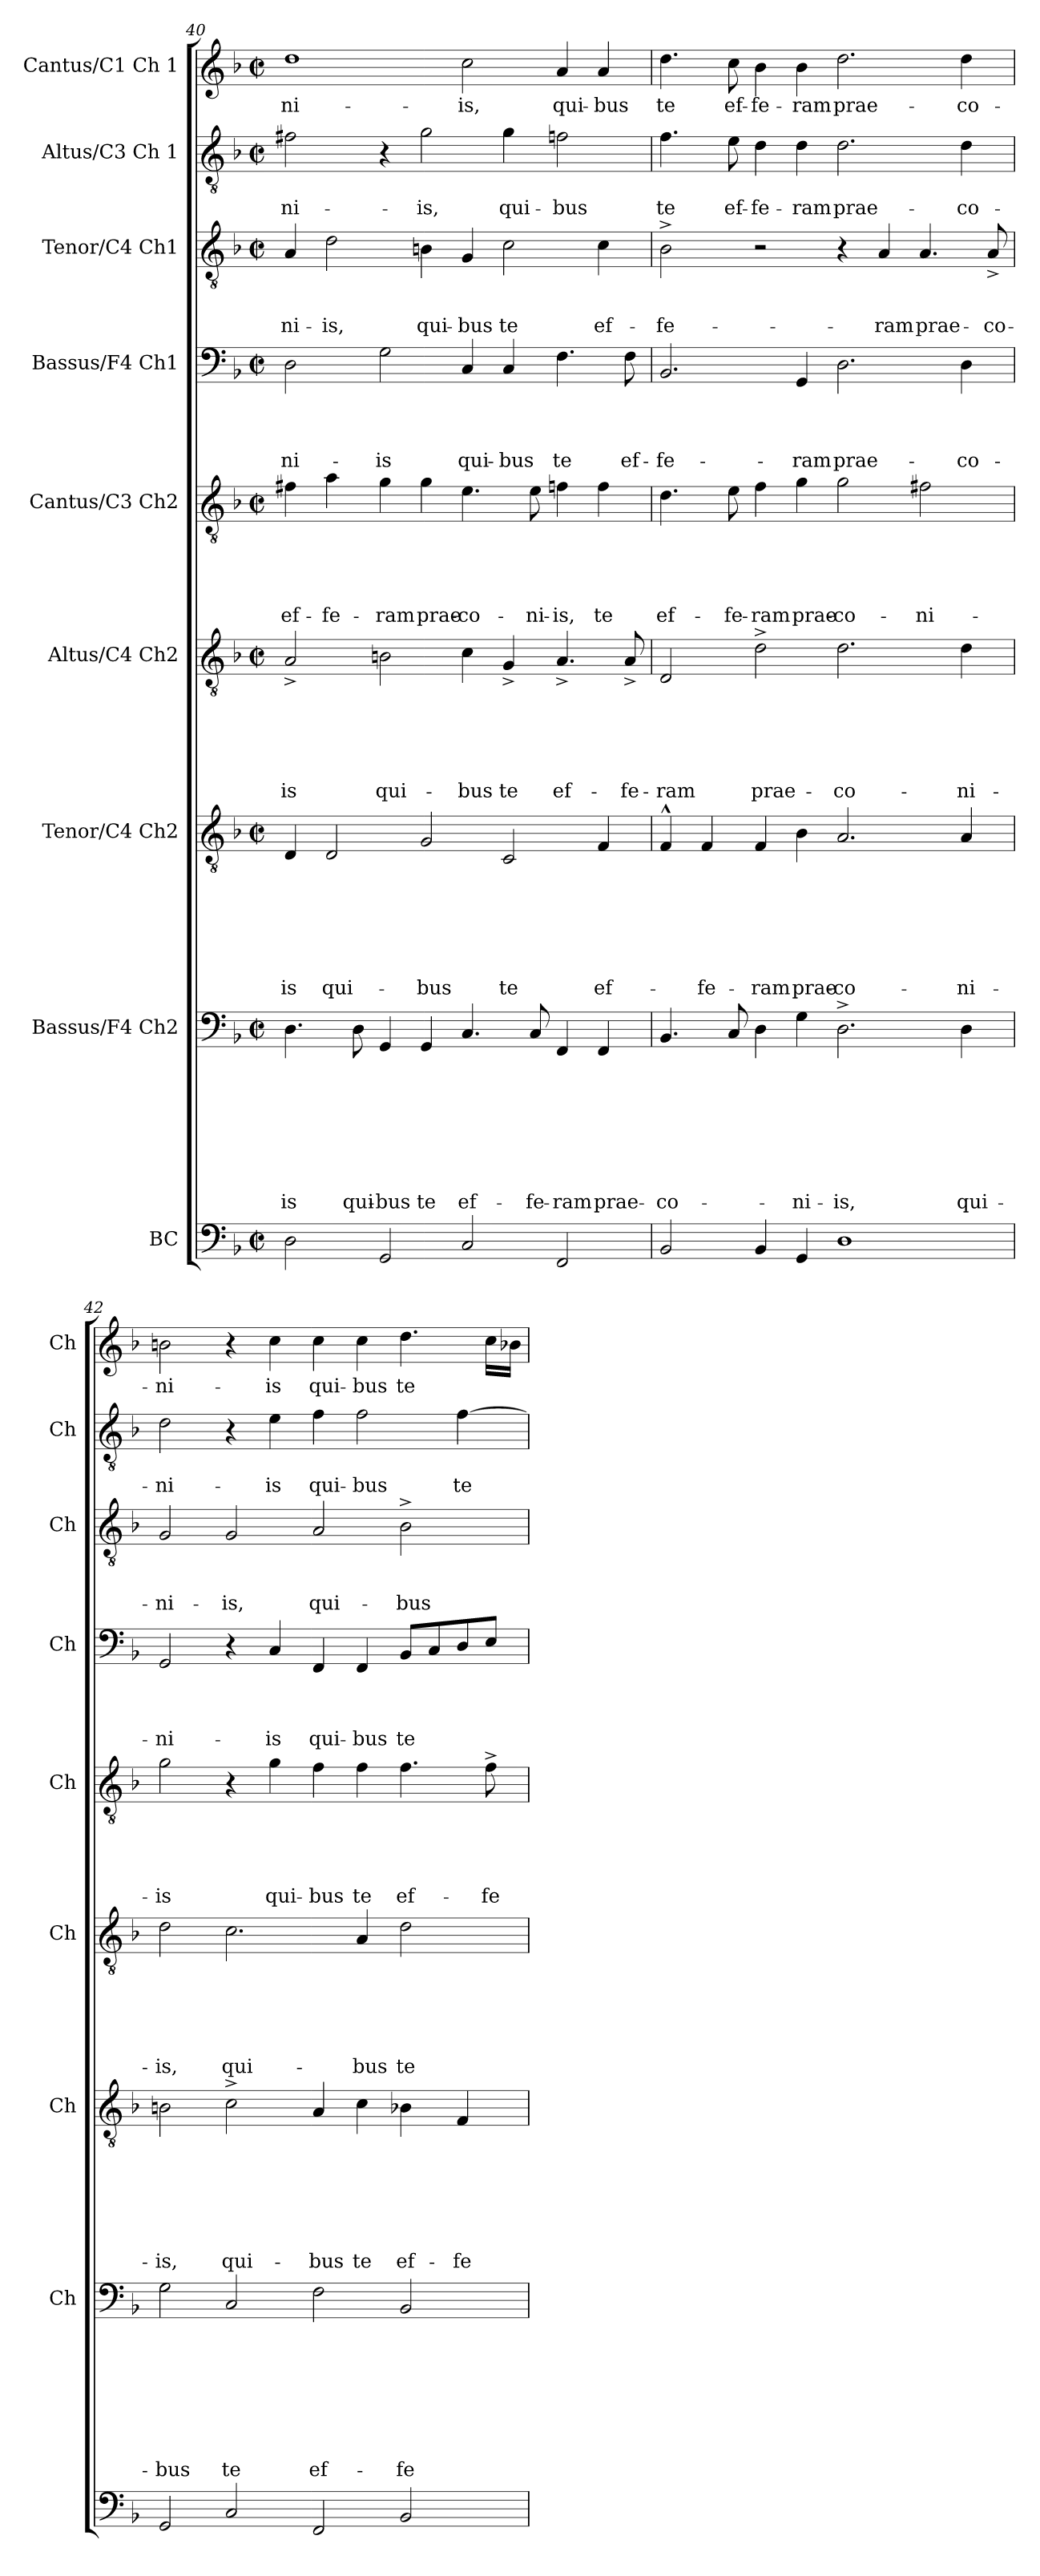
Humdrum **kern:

**kern	**kern	**text	**text	**text	**text	**text	**text	**text	**text	**kern	**text	**text	**text	**text	**text	**text	**text	**kern	**text	**text	**text	**text	**text	**text	**kern	**text	**text	**text	**text	**text	**kern	**text	**text	**text	**text	**kern	**text	**text	**text	**kern	**text	**text	**kern	**text
*part9	*part8	*part8	*part8	*part8	*part8	*part8	*part8	*part8	*part8	*part7	*part7	*part7	*part7	*part7	*part7	*part7	*part7	*part6	*part6	*part6	*part6	*part6	*part6	*part6	*part5	*part5	*part5	*part5	*part5	*part5	*part4	*part4	*part4	*part4	*part4	*part3	*part3	*part3	*part3	*part2	*part2	*part2	*part1	*part1
*staff9	*staff8	*staff8	*staff8	*staff8	*staff8	*staff8	*staff8	*staff8	*staff8	*staff7	*staff7	*staff7	*staff7	*staff7	*staff7	*staff7	*staff7	*staff6	*staff6	*staff6	*staff6	*staff6	*staff6	*staff6	*staff5	*staff5	*staff5	*staff5	*staff5	*staff5	*staff4	*staff4	*staff4	*staff4	*staff4	*staff3	*staff3	*staff3	*staff3	*staff2	*staff2	*staff2	*staff1	*staff1
*I"BC	*I"Bassus/F4 Ch2	*	*	*	*	*	*	*	*	*I"Tenor/C4 Ch2	*	*	*	*	*	*	*	*I"Altus/C4 Ch2	*	*	*	*	*	*	*I"Cantus/C3 Ch2	*	*	*	*	*	*I"Bassus/F4 Ch1	*	*	*	*	*I"Tenor/C4 Ch1	*	*	*	*I"Altus/C3 Ch 1	*	*	*I"Cantus/C1 Ch 1	*
*	*I'Ch	*	*	*	*	*	*	*	*	*I'Ch	*	*	*	*	*	*	*	*I'Ch	*	*	*	*	*	*	*I'Ch	*	*	*	*	*	*I'Ch	*	*	*	*	*I'Ch	*	*	*	*I'Ch	*	*	*I'Ch	*
*clefF4	*clefF4	*	*	*	*	*	*	*	*	*clefGv2	*	*	*	*	*	*	*	*clefGv2	*	*	*	*	*	*	*clefGv2	*	*	*	*	*	*clefF4	*	*	*	*	*clefGv2	*	*	*	*clefGv2	*	*	*clefG2	*
*k[b-]	*k[b-]	*	*	*	*	*	*	*	*	*k[b-]	*	*	*	*	*	*	*	*k[b-]	*	*	*	*	*	*	*k[b-]	*	*	*	*	*	*k[b-]	*	*	*	*	*k[b-]	*	*	*	*k[b-]	*	*	*k[b-]	*
*F:	*F:	*	*	*	*	*	*	*	*	*F:	*	*	*	*	*	*	*	*F:	*	*	*	*	*	*	*F:	*	*	*	*	*	*F:	*	*	*	*	*F:	*	*	*	*F:	*	*	*F:	*
*M2/2	*M2/2	*	*	*	*	*	*	*	*	*M2/2	*	*	*	*	*	*	*	*M2/2	*	*	*	*	*	*	*M2/2	*	*	*	*	*	*M2/2	*	*	*	*	*M2/2	*	*	*	*M2/2	*	*	*M2/2	*
*met(c|)	*met(c|)	*	*	*	*	*	*	*	*	*met(c|)	*	*	*	*	*	*	*	*met(c|)	*	*	*	*	*	*	*met(c|)	*	*	*	*	*	*met(c|)	*	*	*	*	*met(c|)	*	*	*	*met(c|)	*	*	*met(c|)	*
=40	=40	=40	=40	=40	=40	=40	=40	=40	=40	=40	=40	=40	=40	=40	=40	=40	=40	=40	=40	=40	=40	=40	=40	=40	=40	=40	=40	=40	=40	=40	=40	=40	=40	=40	=40	=40	=40	=40	=40	=40	=40	=40	=40	=40
!	!	!	!	!	!	!	!	!	!LO:LY:b	!	!	!	!	!	!	!	!LO:LY:b	!	!	!	!	!	!	!LO:LY:b	!	!	!	!	!	!LO:LY:b	!	!	!	!	!LO:LY:b	!	!	!	!LO:LY:b	!	!	!LO:LY:b	!	!LO:LY:b
2D\	4.D\	.	.	.	.	.	.	.	-is	4D/	.	.	.	.	.	.	-is	2A^</	.	.	.	.	.	-is	4f#X\	.	.	.	.	ef-	2D\	.	.	.	-ni-	4A/	.	.	-ni-	2f#X\	.	-ni-	1dd	-ni-
!	!	!	!	!	!	!	!	!	!	!	!	!	!	!	!	!	!LO:LY:b	!	!	!	!	!	!	!	!	!	!	!	!	!LO:LY:b	!	!	!	!	!	!	!	!	!LO:LY:b	!	!	!	!	!
.	.	.	.	.	.	.	.	.	.	2D/	.	.	.	.	.	.	qui-	.	.	.	.	.	.	.	4a\	.	.	.	.	-fe-	.	.	.	.	.	2d\	.	.	-is,	.	.	.	.	.
!	!	!	!	!	!	!	!	!	!LO:LY:b	!	!	!	!	!	!	!	!	!	!	!	!	!	!	!	!	!	!	!	!	!	!	!	!	!	!	!	!	!	!	!	!	!	!	!
.	8D\	.	.	.	.	.	.	.	qui-	.	.	.	.	.	.	.	.	.	.	.	.	.	.	.	.	.	.	.	.	.	.	.	.	.	.	.	.	.	.	.	.	.	.	.
!	!	!	!	!	!	!	!	!	!LO:LY:b:rj	!	!	!	!	!	!	!	!	!	!	!	!	!	!	!LO:LY:b	!	!	!	!	!	!LO:LY:b	!	!	!	!	!LO:LY:b	!	!	!	!	!	!	!	!	!
2GG/	4GG/	.	.	.	.	.	.	.	-bus	.	.	.	.	.	.	.	.	2Bn\	.	.	.	.	.	qui-	4g\	.	.	.	.	-ram	2G\	.	.	.	-is	.	.	.	.	4r	.	.	.	.
!	!	!	!	!	!	!	!	!	!LO:LY:b	!	!	!	!	!	!	!	!LO:LY:b	!	!	!	!	!	!	!	!	!	!	!	!	!LO:LY:b	!	!	!	!	!	!	!	!	!LO:LY:b	!	!	!LO:LY:b	!	!
.	4GG/	.	.	.	.	.	.	.	te	2G/	.	.	.	.	.	.	-bus	.	.	.	.	.	.	.	4g\	.	.	.	.	prae-	.	.	.	.	.	4Bn\	.	.	qui-	2g\	.	-is,	.	.
!	!	!	!	!	!	!	!	!	!LO:LY:b	!	!	!	!	!	!	!	!	!	!	!	!	!	!	!LO:LY:b	!	!	!	!	!	!LO:LY:b:rj	!	!	!	!	!LO:LY:b	!	!	!	!LO:LY:b	!	!	!	!	!LO:LY:b
2C/	4.C/	.	.	.	.	.	.	.	ef-	.	.	.	.	.	.	.	.	4c\	.	.	.	.	.	-bus	4.e\	.	.	.	.	-co-	4C/	.	.	.	qui-	4G/	.	.	-bus	.	.	.	2cc\	-is,
!	!	!	!	!	!	!	!	!	!	!	!	!	!	!	!	!	!LO:LY:b	!	!	!	!	!	!	!LO:LY:b	!	!	!	!	!	!	!	!	!	!	!LO:LY:b	!	!	!	!LO:LY:b	!	!	!LO:LY:b	!	!
.	.	.	.	.	.	.	.	.	.	2C/	.	.	.	.	.	.	te	4G^</	.	.	.	.	.	te	.	.	.	.	.	.	4C/	.	.	.	-bus	2c\	.	.	te	4g\	.	qui-	.	.
!	!	!	!	!	!	!	!	!	!LO:LY:b	!	!	!	!	!	!	!	!	!	!	!	!	!	!	!	!	!	!	!	!	!LO:LY:b	!	!	!	!	!	!	!	!	!	!	!	!	!	!
.	8C/	.	.	.	.	.	.	.	-fe-	.	.	.	.	.	.	.	.	.	.	.	.	.	.	.	8e\	.	.	.	.	-ni-	.	.	.	.	.	.	.	.	.	.	.	.	.	.
!	!	!	!	!	!	!	!	!	!LO:LY:b	!	!	!	!	!	!	!	!	!	!	!	!	!	!	!LO:LY:b	!	!	!	!	!	!LO:LY:b	!	!	!	!	!LO:LY:b	!	!	!	!	!	!	!LO:LY:b	!	!LO:LY:b
2FF/	4FF/	.	.	.	.	.	.	.	-ram	.	.	.	.	.	.	.	.	4.A^</	.	.	.	.	.	ef-	4fn\	.	.	.	.	-is,	4.F\	.	.	.	te	.	.	.	.	2fn\	.	-bus	4a/	qui-
!	!	!	!	!	!	!	!	!	!LO:LY:b	!	!	!	!	!	!	!	!LO:LY:b	!	!	!	!	!	!	!	!	!	!	!	!	!LO:LY:b	!	!	!	!	!	!	!	!	!LO:LY:b	!	!	!	!	!LO:LY:b
.	4FF/	.	.	.	.	.	.	.	prae-	4F/	.	.	.	.	.	.	ef-	.	.	.	.	.	.	.	4f\	.	.	.	.	te	.	.	.	.	.	4c\	.	.	ef-	.	.	.	4a/	-bus
!	!	!	!	!	!	!	!	!	!	!	!	!	!	!	!	!	!	!	!	!	!	!	!	!LO:LY:b	!	!	!	!	!	!	!	!	!	!	!LO:LY:b	!	!	!	!	!	!	!	!	!
.	.	.	.	.	.	.	.	.	.	.	.	.	.	.	.	.	.	8A^</	.	.	.	.	.	-fe-	.	.	.	.	.	.	8F\	.	.	.	ef-	.	.	.	.	.	.	.	.	.
!!LO:PB:g=z
=41	=41	=41	=41	=41	=41	=41	=41	=41	=41	=41	=41	=41	=41	=41	=41	=41	=41	=41	=41	=41	=41	=41	=41	=41	=41	=41	=41	=41	=41	=41	=41	=41	=41	=41	=41	=41	=41	=41	=41	=41	=41	=41	=41	=41
!	!	!	!	!	!	!	!	!	!LO:LY:b	!	!	!	!	!	!	!	!	!	!	!	!	!	!	!LO:LY:b	!	!	!	!	!	!LO:LY:b	!	!	!	!	!LO:LY:b	!	!	!	!LO:LY:b	!	!	!LO:LY:b	!	!LO:LY:b
2BB-/	4.BB-/	.	.	.	.	.	.	.	-co-	4F^^</	.	.	.	.	.	.	.	2D/	.	.	.	.	.	-ram	4.d\	.	.	.	.	ef-	2.BB-/	.	.	.	-fe-	2B-^>\	.	.	-fe-	4.f\	.	te	4.dd\	te
!	!	!	!	!	!	!	!	!	!	!	!	!	!	!	!	!	!LO:LY:b	!	!	!	!	!	!	!	!	!	!	!	!	!	!	!	!	!	!	!	!	!	!	!	!	!	!	!
.	.	.	.	.	.	.	.	.	.	4F/	.	.	.	.	.	.	-fe-	.	.	.	.	.	.	.	.	.	.	.	.	.	.	.	.	.	.	.	.	.	.	.	.	.	.	.
!	!	!	!	!	!	!	!	!	!	!	!	!	!	!	!	!	!	!	!	!	!	!	!	!	!	!	!	!	!	!LO:LY:b	!	!	!	!	!	!	!	!	!	!	!	!LO:LY:b	!	!LO:LY:b
.	8C/	.	.	.	.	.	.	.	.	.	.	.	.	.	.	.	.	.	.	.	.	.	.	.	8e\	.	.	.	.	-fe-	.	.	.	.	.	.	.	.	.	8e\	.	ef-	8cc\	ef-
!	!	!	!	!	!	!	!	!	!	!	!	!	!	!	!	!	!LO:LY:b	!	!	!	!	!	!	!LO:LY:b	!	!	!	!	!	!LO:LY:b	!	!	!	!	!	!	!	!	!	!	!	!LO:LY:b	!	!LO:LY:b
4BB-/	4D\	.	.	.	.	.	.	.	.	4F/	.	.	.	.	.	.	-ram	2d^>\	.	.	.	.	.	prae-	4f\	.	.	.	.	-ram	.	.	.	.	.	2r	.	.	.	4d\	.	-fe-	4b-\	-fe-
!	!	!	!	!	!	!	!	!	!LO:LY:b	!	!	!	!	!	!	!	!LO:LY:b	!	!	!	!	!	!	!	!	!	!	!	!	!LO:LY:b	!	!	!	!	!LO:LY:b	!	!	!	!	!	!	!LO:LY:b	!	!LO:LY:b
4GG/	4G\	.	.	.	.	.	.	.	-ni-	4B-\	.	.	.	.	.	.	prae-	.	.	.	.	.	.	.	4g\	.	.	.	.	prae-	4GG/	.	.	.	-ram	.	.	.	.	4d\	.	-ram	4b-\	-ram
!	!	!	!	!	!	!	!	!	!LO:LY:b	!	!	!	!	!	!	!	!LO:LY:b:rj	!	!	!	!	!	!	!LO:LY:b	!	!	!	!	!	!LO:LY:b:rj	!	!	!	!	!LO:LY:b:rj	!	!	!	!	!	!	!LO:LY:b:rj	!	!LO:LY:b:rj
1D	2.D^>\	.	.	.	.	.	.	.	-is,	2.A/	.	.	.	.	.	.	-co-	2.d\	.	.	.	.	.	-co-	2g\	.	.	.	.	-co-	2.D\	.	.	.	prae-	4r	.	.	.	2.d\	.	prae-	2.dd\	prae-
!	!	!	!	!	!	!	!	!	!	!	!	!	!	!	!	!	!	!	!	!	!	!	!	!	!	!	!	!	!	!	!	!	!	!	!	!	!	!	!LO:LY:b	!	!	!	!	!
.	.	.	.	.	.	.	.	.	.	.	.	.	.	.	.	.	.	.	.	.	.	.	.	.	.	.	.	.	.	.	.	.	.	.	.	4A/	.	.	-ram	.	.	.	.	.
!	!	!	!	!	!	!	!	!	!	!	!	!	!	!	!	!	!	!	!	!	!	!	!	!	!	!	!	!	!	!LO:LY:b	!	!	!	!	!	!	!	!	!LO:LY:b:rj	!	!	!	!	!
.	.	.	.	.	.	.	.	.	.	.	.	.	.	.	.	.	.	.	.	.	.	.	.	.	2f#X\	.	.	.	.	-ni-	.	.	.	.	.	4.A/	.	.	prae-	.	.	.	.	.
!	!	!	!	!	!	!	!	!	!LO:LY:b	!	!	!	!	!	!	!	!LO:LY:b	!	!	!	!	!	!	!LO:LY:b	!	!	!	!	!	!	!	!	!	!	!LO:LY:b	!	!	!	!	!	!	!LO:LY:b	!	!LO:LY:b
.	4D\	.	.	.	.	.	.	.	qui-	4A/	.	.	.	.	.	.	-ni-	4d\	.	.	.	.	.	-ni-	.	.	.	.	.	.	4D\	.	.	.	-co-	.	.	.	.	4d\	.	-co-	4dd\	-co-
!	!	!	!	!	!	!	!	!	!	!	!	!	!	!	!	!	!	!	!	!	!	!	!	!	!	!	!	!	!	!	!	!	!	!	!	!	!	!	!LO:LY:b	!	!	!	!	!
.	.	.	.	.	.	.	.	.	.	.	.	.	.	.	.	.	.	.	.	.	.	.	.	.	.	.	.	.	.	.	.	.	.	.	.	8A^</	.	.	-co-	.	.	.	.	.
=42	=42	=42	=42	=42	=42	=42	=42	=42	=42	=42	=42	=42	=42	=42	=42	=42	=42	=42	=42	=42	=42	=42	=42	=42	=42	=42	=42	=42	=42	=42	=42	=42	=42	=42	=42	=42	=42	=42	=42	=42	=42	=42	=42	=42
!	!	!	!	!	!	!	!	!	!LO:LY:b	!	!	!	!	!	!	!	!LO:LY:b	!	!	!	!	!	!	!LO:LY:b	!	!	!	!	!	!LO:LY:b	!	!	!	!	!LO:LY:b	!	!	!	!LO:LY:b	!	!	!LO:LY:b	!	!LO:LY:b
2GG/	2G\	.	.	.	.	.	.	.	-bus	2Bn\	.	.	.	.	.	.	-is,	2d\	.	.	.	.	.	-is,	2g\	.	.	.	.	-is	2GG/	.	.	.	-ni-	2G/	.	.	-ni-	2d\	.	-ni-	2bn\	-ni-
!	!	!	!	!	!	!	!	!	!LO:LY:b	!	!	!	!	!	!	!	!LO:LY:b	!	!	!	!	!	!	!LO:LY:b	!	!	!	!	!	!	!	!	!	!	!	!	!	!	!LO:LY:b	!	!	!	!	!
2C/	2C/	.	.	.	.	.	.	.	te	2c^>\	.	.	.	.	.	.	qui-	2.c\	.	.	.	.	.	qui-	4r	.	.	.	.	.	4r	.	.	.	.	2G/	.	.	-is,	4r	.	.	4r	.
!	!	!	!	!	!	!	!	!	!	!	!	!	!	!	!	!	!	!	!	!	!	!	!	!	!	!	!	!	!	!LO:LY:b	!	!	!	!	!LO:LY:b	!	!	!	!	!	!	!LO:LY:b	!	!LO:LY:b
.	.	.	.	.	.	.	.	.	.	.	.	.	.	.	.	.	.	.	.	.	.	.	.	.	4g\	.	.	.	.	qui-	4C/	.	.	.	-is	.	.	.	.	4e\	.	-is	4cc\	-is
!	!	!	!	!	!	!	!	!	!LO:LY:b	!	!	!	!	!	!	!	!LO:LY:b	!	!	!	!	!	!	!	!	!	!	!	!	!LO:LY:b:rj	!	!	!	!	!LO:LY:b:rj	!	!	!	!LO:LY:b	!	!	!LO:LY:b:rj	!	!LO:LY:b:rj
2FF/	2F\	.	.	.	.	.	.	.	ef-	4A/	.	.	.	.	.	.	-bus	.	.	.	.	.	.	.	4f\	.	.	.	.	-bus	4FF/	.	.	.	qui-	2A/	.	.	qui-	4f\	.	qui-	4cc\	qui-
!	!	!	!	!	!	!	!	!	!	!	!	!	!	!	!	!	!LO:LY:b	!	!	!	!	!	!	!LO:LY:b	!	!	!	!	!	!LO:LY:b	!	!	!	!	!LO:LY:b	!	!	!	!	!	!	!LO:LY:b	!	!LO:LY:b
.	.	.	.	.	.	.	.	.	.	4c\	.	.	.	.	.	.	te	4A/	.	.	.	.	.	-bus	4f\	.	.	.	.	te	4FF/	.	.	.	-bus	.	.	.	.	2f\	.	-bus	4cc\	-bus
!	!	!	!	!	!	!	!	!	!LO:LY:b	!	!	!	!	!	!	!	!LO:LY:b	!	!	!	!	!	!	!LO:LY:b	!	!	!	!	!	!LO:LY:b	!	!	!	!	!LO:LY:b	!	!	!	!LO:LY:b	!	!	!	!	!LO:LY:b
2BB-/	2BB-/	.	.	.	.	.	.	.	-fe-	4B-X\	.	.	.	.	.	.	ef-	2d\	.	.	.	.	.	te	4.f\	.	.	.	.	ef-	8BB-/L	.	.	.	te	2B-^>\	.	.	-bus	.	.	.	4.dd\	te
.	.	.	.	.	.	.	.	.	.	.	.	.	.	.	.	.	.	.	.	.	.	.	.	.	.	.	.	.	.	.	8C/	.	.	.	.	.	.	.	.	.	.	.	.	.
!	!	!	!	!	!	!	!	!	!	!	!	!	!	!	!	!	!LO:LY:b	!	!	!	!	!	!	!	!	!	!	!	!	!	!	!	!	!	!	!	!	!	!	!	!	!LO:LY:b	!	!
.	.	.	.	.	.	.	.	.	.	4F/	.	.	.	.	.	.	-fe-	.	.	.	.	.	.	.	.	.	.	.	.	.	8D/	.	.	.	.	.	.	.	.	[>4f\	.	te	.	.
!	!	!	!	!	!	!	!	!	!	!	!	!	!	!	!	!	!	!	!	!	!	!	!	!	!	!	!	!	!	!LO:LY:b	!	!	!	!	!	!	!	!	!	!	!	!	!	!
.	.	.	.	.	.	.	.	.	.	.	.	.	.	.	.	.	.	.	.	.	.	.	.	.	8f^>\	.	.	.	.	-fe-	8E/J	.	.	.	.	.	.	.	.	.	.	.	16cc\LL	.
.	.	.	.	.	.	.	.	.	.	.	.	.	.	.	.	.	.	.	.	.	.	.	.	.	.	.	.	.	.	.	.	.	.	.	.	.	.	.	.	.	.	.	16b-X\JJ	.
=	=	=	=	=	=	=	=	=	=	=	=	=	=	=	=	=	=	=	=	=	=	=	=	=	=	=	=	=	=	=	=	=	=	=	=	=	=	=	=	=	=	=	=	=
*-	*-	*-	*-	*-	*-	*-	*-	*-	*-	*-	*-	*-	*-	*-	*-	*-	*-	*-	*-	*-	*-	*-	*-	*-	*-	*-	*-	*-	*-	*-	*-	*-	*-	*-	*-	*-	*-	*-	*-	*-	*-	*-	*-	*-
